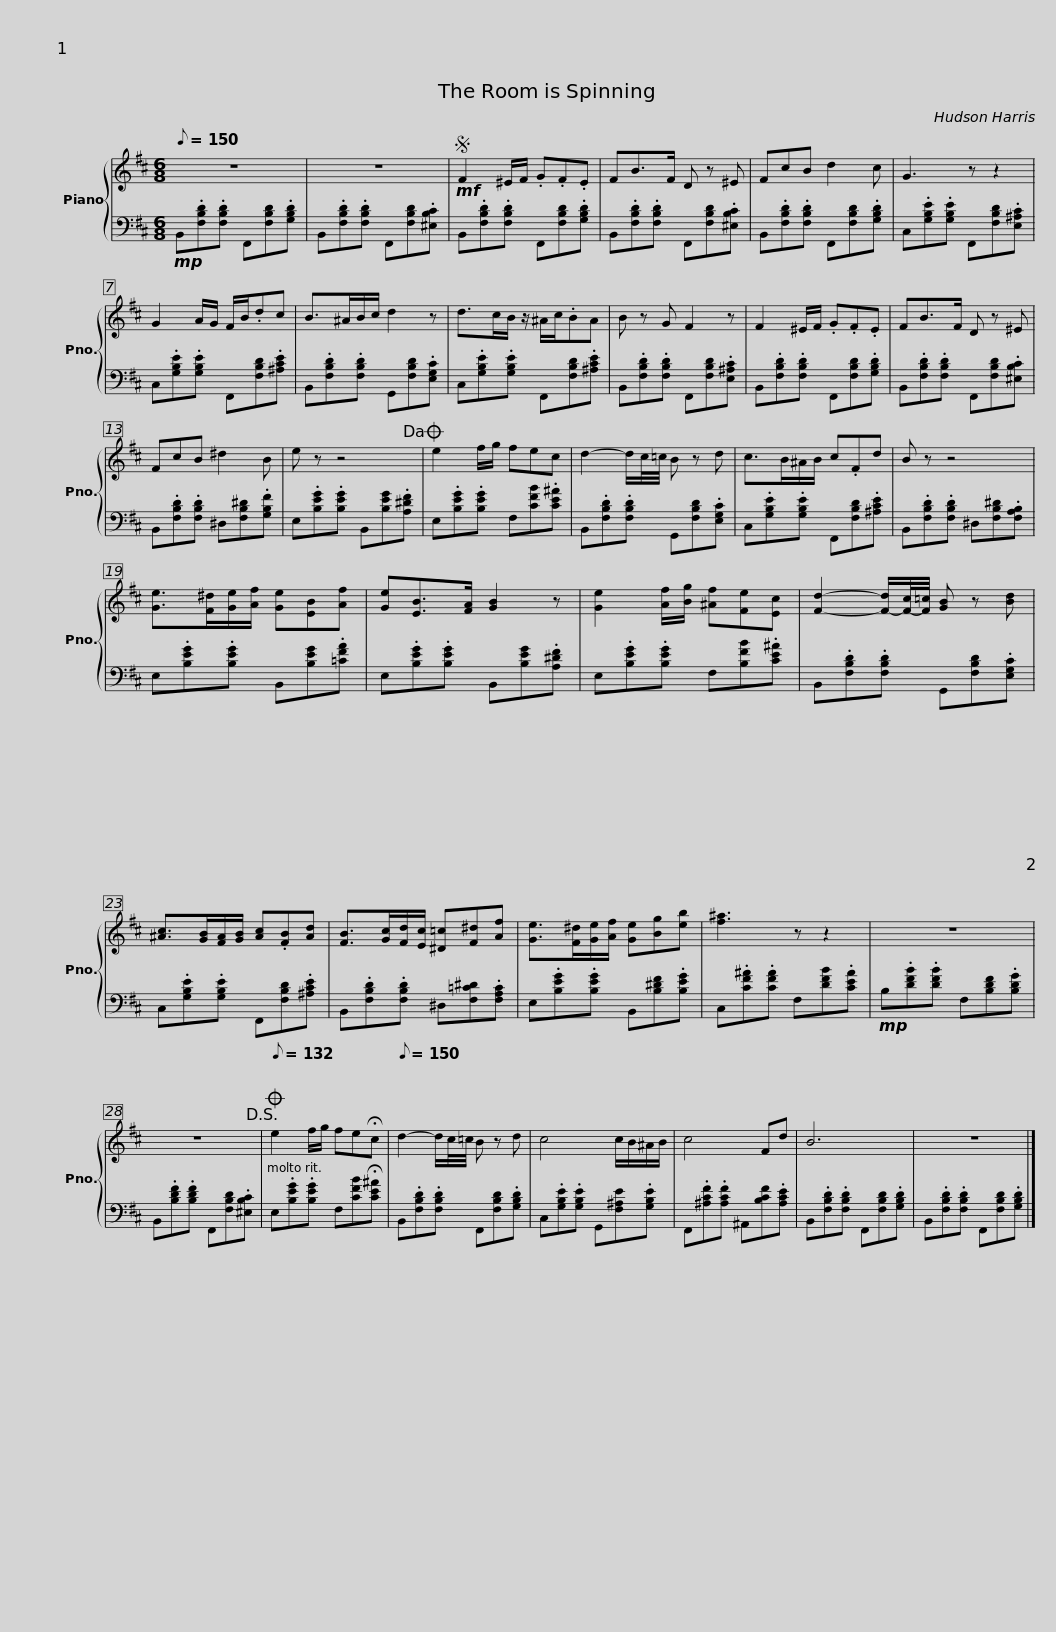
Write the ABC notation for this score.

X:1
%%score { 1 | 2 }
L:1/8
Q:1/8=150
M:6/8
I:linebreak $
K:D
V:1 treble
V:2 bass
V:1
 z6 | z6 |S!mf! F2 ^E/F/ .G.F.E | FB>F D z ^E | FcB d2 c | %5
 G3 z z2 |$ G2 A/G/ F/B/.dc | B>^AB/c/ d2 z | d>cB/ z/ ^A/c/.BA | B z G F2 z | %10
 F2 ^E/F/ .G.F.E |$ FB>F D z ^E | FcB ^d2 B | e z z4!dacoda! | e2 f/g/ fec | %15
 d2- d/c/4=c/4 B z d |$ c>B^A/B/ c.Fd | B z z4 | [Ge]>[F^d][Ge]/[Af]/ [Ge][EB][Af] | [Ge][EB]>[FA] [GB]2 z | %20
 [Ge]2 [Af]/[Bg]/ [^Af][Fe][Ec] |$ [Fd]2- [F-d]/[F-c]/4[F=c]/4 [GB] z [Bd] | [^Ac]>[GB][FA]/[GB]/ [Ac].[FB][Ad] | [FB]>[Gc][Fd]/[Ec]/ [^D=c][F^d][Af] | [Ge]>[F^d][Ge]/[Af]/ [Ge][Bg][eb] |$ %25
 [f^a]3 z z2 | z6 | z6!D.S.! |O[Q:1/8=132] e2 f/g/ fe!fermata!c |[Q:1/8=150] d2- d/c/4=c/4 B z d |$ %30
 c4 c/B/^A/B/ | c4 Fd | B6 | z6 |] %34
V:2
!mp! B,,.[F,B,D].[F,B,D] F,,[F,B,D].[G,B,D] | B,,.[F,B,D].[F,B,D] F,,[F,B,D].[^E,B,C] | B,,.[F,B,D].[F,B,D] F,,[F,B,D].[G,B,D] | B,,.[F,B,D].[F,B,D] F,,[F,B,D].[^E,B,C] | B,,.[F,B,D].[F,B,D] F,,[F,B,D].[G,B,D] | %5
 C,.[G,B,E].[G,B,E] F,,[F,B,D].[E,^A,C] |$ C,.[G,B,E].[G,B,E] F,,[F,B,D].[^A,CE] | B,,.[F,B,D].[F,B,D] G,,[F,B,D].[E,G,C] | C,.[G,B,E].[G,B,E] F,,[F,B,D].[^A,CE] | B,,.[F,B,D].[F,B,D] F,,[F,B,D].[E,^A,C] | %10
 B,,.[F,B,D].[F,B,D] F,,[F,B,D].[G,B,D] |$ B,,.[F,B,D].[F,B,D] F,,[F,B,D].[^E,B,C] | B,,.[F,B,D].[F,B,D] ^D,[F,B,^D].[G,B,F] | E,.[B,EG].[B,EG] B,,[B,EG].[A,^DF] | E,.[B,EG].[B,EG] F,[CFB].[CE^A] | %15
 B,,.[F,B,D].[F,B,D] G,,[F,B,D].[E,G,C] |$ C,.[G,B,E].[G,B,E] F,,[F,B,D].[^A,CE] | B,,.[F,B,D].[F,B,D] ^D,[F,B,^D].[F,A,B,] | E,.[B,EG].[B,EG] B,,[B,EG].[=CFA] | E,.[B,EG].[B,EG] B,,[B,EG].[A,^DF] | %20
 E,.[B,EG].[B,EG] F,[B,FB].[CE^A] |$ B,,.[F,B,D].[F,B,D] G,,[F,B,D].[E,G,C] | C,.[G,B,E].[G,B,E] F,,[F,B,D].[^A,CE] | B,,.[F,B,D].[F,B,D] ^D,[F,=C^D].[F,A,C] | E,.[B,EG].[B,EG] B,,[B,^DF].[B,EG] |$ %25
 C,.[CF^A].[CFA] F,[DFB].[CEA] |!mp! B,.[DFB].[DFB] F,[B,DF].[B,DG] | B,,.[B,DF].[B,DF] F,,[F,B,D].[^E,B,C] | E,.[B,EG].[B,EG] F,[CFB]!fermata![CE^A] | B,,.[F,B,D].[F,B,D] F,,[F,B,D].[G,B,D] |$ %30
 C,.[G,B,E].[G,B,E] G,,[F,^A,E].[G,B,E] | F,,.[^A,CF].[A,CF] ^A,,[B,CF].[A,CE] | B,,.[F,B,D].[F,B,D] F,,[F,B,D].[G,B,D] | B,,.[F,B,D].[F,B,D] F,,[F,B,D].[G,B,D] |] %34
